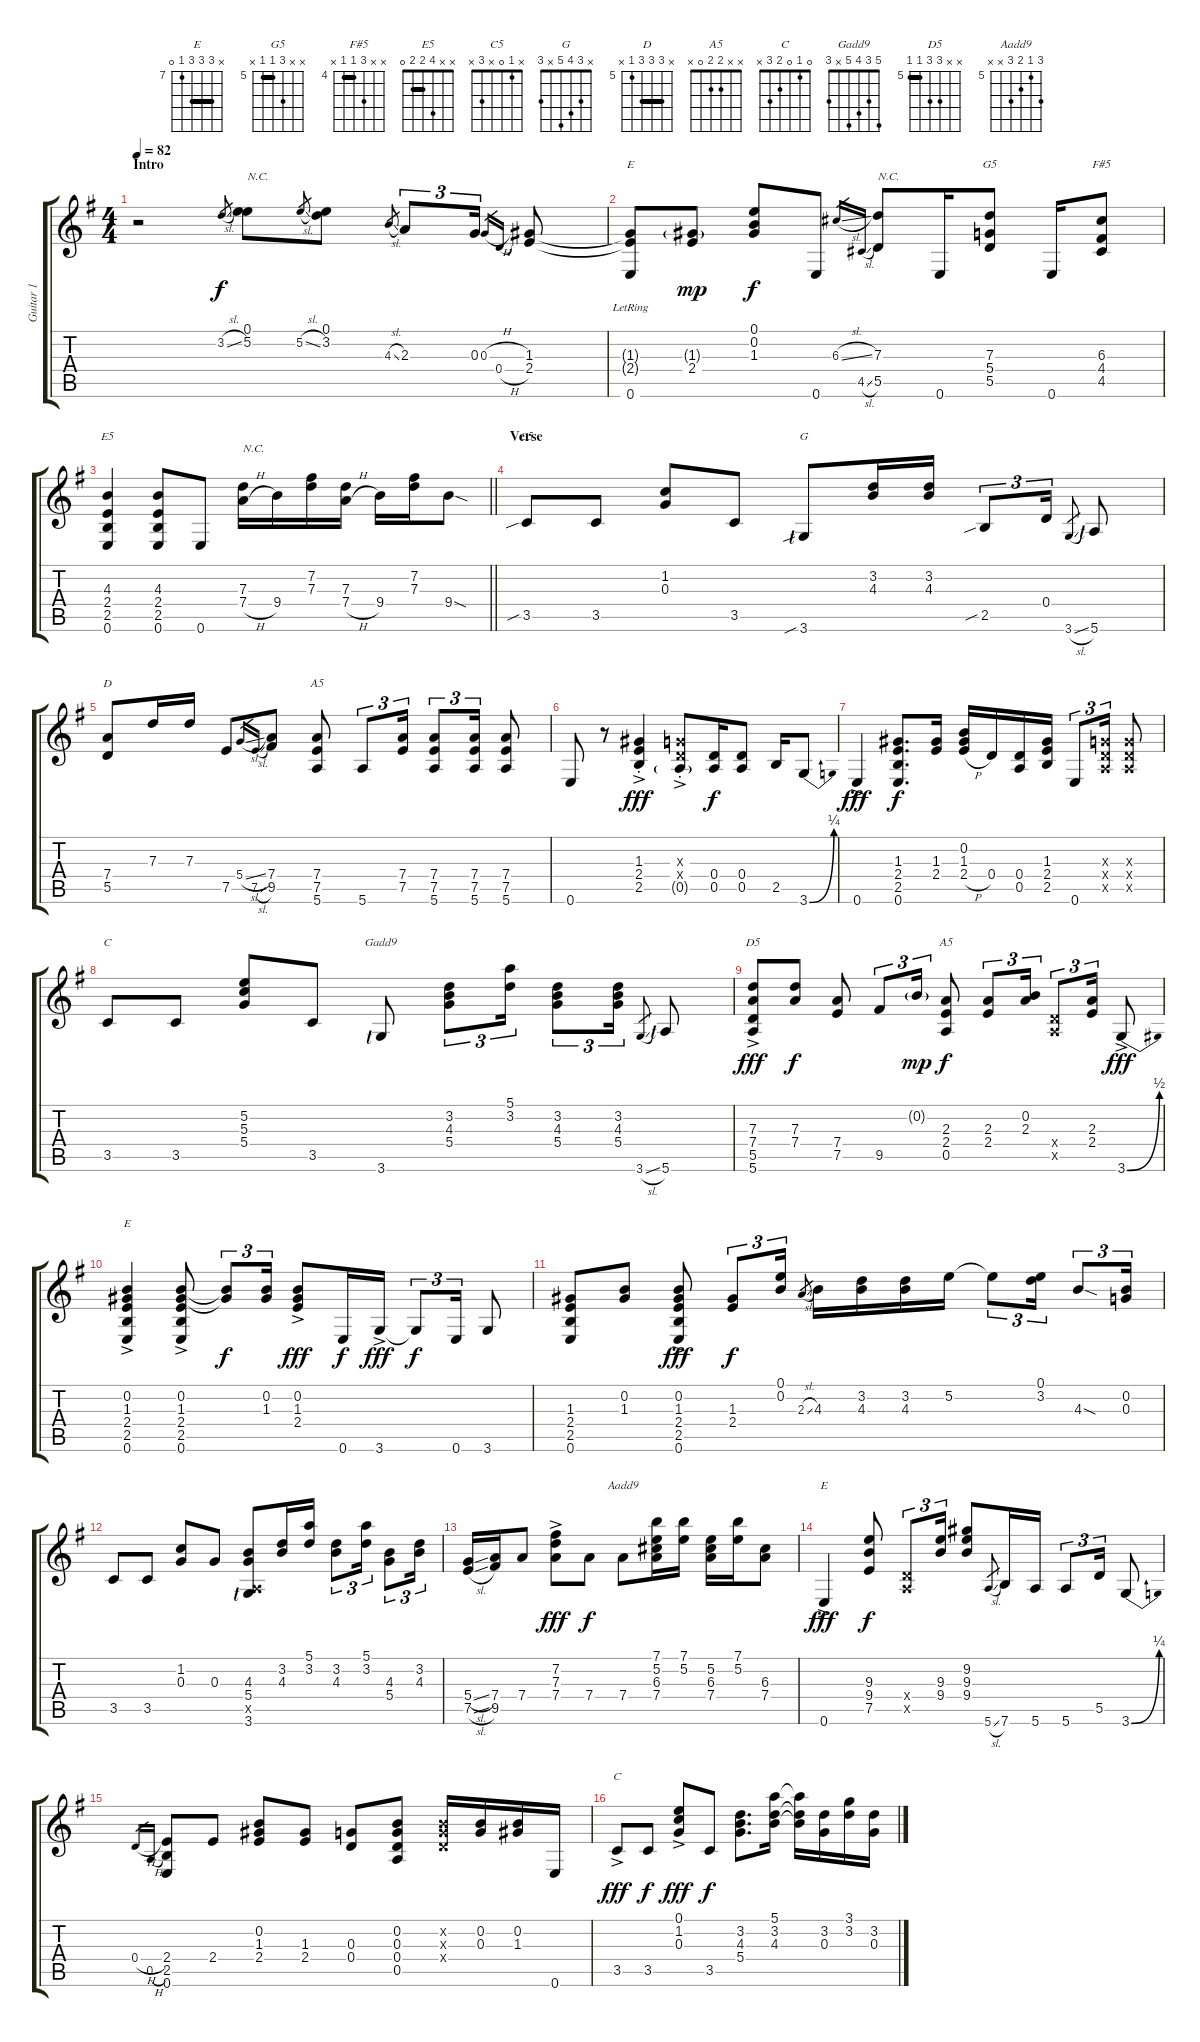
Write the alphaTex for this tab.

\track ("Guitar 1" "Guitar 1") {instrument electricguitarjazz}
\staff {score tabs}
\tuning (E4 B3 G3 D3 A2 E2) {hide}
\chord ("E" 0 0 1 2 2 0)
\chord ("G5" x x 7 5 5 x) {firstfret 5 barre 5}
\chord ("F#5" x x 6 4 4 x) {firstfret 4 barre 4}
\chord ("E5" x x 4 2 2 0) {barre 2}
\chord ("C5" x 1 0 x 3 x)
\chord ("G" x 3 4 5 x 3)
\chord ("D" x 7 7 7 5 x) {firstfret 5 barre 7}
\chord ("A5" x x x 7 7 5) {firstfret 5}
\chord ("C" x 5 5 5 3 x) {barre 5}
\chord ("Gadd9" 5 3 4 5 x 3)
\chord ("D5" x x 7 7 5 5) {firstfret 5 barre 5}
\chord ("A5" x x 2 2 0 x)
\chord ("E" x 0 1 2 2 0)
\chord ("Aadd9" 7 5 6 7 x x) {firstfret 5}
\chord ("E" x 9 9 9 7 0) {firstfret 7 barre 9}
\chord ("C" 0 1 0 2 3 x)
\ts (4 4)
\section ("" "Intro")
\tempo 82
\clef g2
\ks g
r.2{dy f instrument electricguitarjazz} 3.2{sl}.8{gr} (0.1 5.2).8{txt "N.C."} 5.2{sl}.8{gr} (0.1 3.2).8 4.3{sl}.8{gr} 2.3.8{tu (3 2)} 0.3.16{tu (3 2)} 0.3{h}.16{gr} 0.4{h}.16{gr} (1.3 2.4).8 |
(1.3{t} 2.4{t} 0.6{lr}).8{ch "E"} (1.3{g} 2.4).8{dy mp} (0.1 0.2 1.3).8{dy f} 0.6.8 6.3{sl}.16{gr} 4.5{sl}.16{gr} (7.3 5.5).8{txt "N.C."} 0.6.16 (7.3 5.4 5.5).8{ch "G5"} 0.6.16 (6.3 4.4 4.5).8{ch "F#5"} |
\barLineRight lightlight
(4.3 2.4 2.5 0.6).4{ch "E5"} (4.3 2.4 2.5 0.6).8 0.6.8 (7.3 7.4{h}).16{txt "N.C."} 9.4.16 (7.2 7.3).16 (7.3 7.4{h}).16 9.4.16 (7.2 7.3).16 9.4{sod}.8 |
\section ("" "Verse")
3.5{sib}.8{ch "C5"} 3.5.8 (1.2 0.3).8 3.5.8 3.6{sib lf 1}.8{ch "G"} (3.2 4.3).16 (3.2 4.3).16 2.5{sib}.8{tu (3 2)} 0.4.16{tu (3 2)} 3.6{sl}.8{gr} 5.6{lf 1}.8 |
(7.4 5.5).8{ch "D"} 7.3.16 7.3.16 7.5.8 5.4{sl}.16{gr} 7.5{sl}.16{gr} (7.4 9.5).8 (7.4 7.5 5.6).8{ch "A5"} 5.6.8{tu (3 2)} (7.4 7.5).16{tu (3 2)} (7.4 7.5 5.6).8{tu (3 2)} (7.4 7.5 5.6).16{tu (3 2)} (7.4 7.5 5.6).8 |
0.6.8 r.8 (1.3{ac st} 2.4{ac st} 2.5{ac st}).4{dy fff} (0.3{x} 0.4{x} 0.5{g ac st}).8 (0.4 0.5).16{dy f} (0.4 0.5).8 2.5.16 3.6{be (bend 0 0 60 1)}.8 |
0.6{ac}.4{dy fff} (1.3 2.4 2.5 0.6).8{d dy f} (1.3 2.4).16 (0.2 1.3 2.4{h}).16 0.4.16 (0.4 0.5).16 (1.3 2.4 2.5).16 0.6.8{tu (3 2)} (0.3{x} 0.4{x} 0.5{x}).16{tu (3 2)} (0.3{x} 0.4{x} 0.5{x}).8 |
3.5.8{ch "C"} 3.5.8 (5.2 5.3 5.4).8 3.5.8 3.6{lf 1}.8{ch "Gadd9"} (3.2 4.3 5.4).8{tu (3 2)} (5.1 3.2).16{tu (3 2)} (3.2 4.3 5.4).8{tu (3 2)} (3.2 4.3 5.4).16{tu (3 2)} 3.6{sl}.8{gr} 5.6{lf 1}.8 |
(7.3{ac} 7.4{ac} 5.5{ac} 5.6{ac}).8{ch "D5" dy fff} (7.3 7.4).8{dy f} (7.4 7.5).8 9.5.8{tu (3 2)} 0.2{g}.16{tu (3 2) dy mp} (2.3 2.4 0.5).8{ch "A5" dy f} (2.3 2.4).8{tu (3 2)} (0.2 2.3).16{tu (3 2)} (0.4{x} 0.5{x}).8{tu (3 2)} (2.3 2.4).16{tu (3 2)} 3.6{be (bend 0 0 60 2) ac}.8{dy fff} |
(0.2 1.3 2.4 2.5 0.6{ac}).4{ch "E"} (0.2 1.3 2.4 2.5 0.6{ac}).8 (0.2{t} 1.3{t}).8{tu (3 2) dy f} (0.2 1.3).16{tu (3 2)} (0.2{ac} 1.3{ac} 2.4{ac}).8{dy fff} 0.6.16{dy f} 3.6{ac}.16{dy fff} 3.6{t}.8{tu (3 2) dy f} 0.6.16{tu (3 2)} 3.6.8 |
(1.3 2.4 2.5 0.6).8 (0.2 1.3).8 (0.2{ac} 1.3{ac} 2.4{ac} 2.5{ac} 0.6{ac}).8{dy fff} (1.3 2.4).8{tu (3 2) dy f} (0.1 0.2).16{tu (3 2)} 2.3{sl}.8{gr} 4.3.16 (3.2 4.3).16 (3.2 4.3).16 5.2.16 5.2{t}.8{tu (3 2)} (0.1 3.2).16{tu (3 2)} 4.3{sod}.8{tu (3 2)} (0.2 0.3).16{tu (3 2)} |
3.5.8 3.5.8 (1.2 0.3).8 0.3.8 (4.3 5.4 0.5{x} 3.6{lf 1}).8 (3.2 4.3).16 (5.1 3.2).16 (3.2 4.3).8{tu (3 2)} (5.1 3.2).16{tu (3 2)} (4.3 5.4).8{tu (3 2)} (3.2 4.3).16{tu (3 2)} |
(5.4{sl} 7.5{sl}).16 (7.4 9.5).16 7.4.8 (7.2{ac} 7.3{ac} 7.4{ac}).8{dy fff} 7.4.8{dy f} 7.4.8{ch "Aadd9"} (7.1 5.2 6.3 7.4).16 (7.1 5.2).16 (5.2 6.3 7.4).16 (7.1 5.2).16 (6.3 7.4).8 |
0.6{ac}.4{ch "E" dy fff} (9.3 9.4 7.5).8{dy f} (0.4{x} 0.5{x}).8{tu (3 2)} (9.3 9.4).16{tu (3 2)} (9.2 9.3 9.4).8 5.6{sl}.8{gr} 7.6.16 5.6.16 5.6.8{tu (3 2)} 5.5.16{tu (3 2)} 3.6{be (bend 0 0 60 1)}.8 |
0.4{h}.16{gr} 0.5{h}.16{gr} (2.4 2.5 0.6).8 2.4.8 (0.2 1.3 2.4).8 (1.3 2.4).8 (0.3 0.4).8 (0.2 0.3 0.4 0.5).8 (0.2{x} 0.3{x} 0.4{x}).16 (0.2 0.3).16 (0.2 1.3).16 0.6.16 |
3.5{ac}.8{ch "C" dy fff} 3.5.8{dy f} (0.1{ac} 1.2{ac} 0.3{ac}).8{dy fff} 3.5.8{dy f} (3.2 4.3 5.4).8{d} (5.1 3.2 4.3).16 (5.1{t} 3.2{t} 4.3{t}).16 (3.2 0.3).16 (3.1 3.2).16 (3.2 0.3).16
